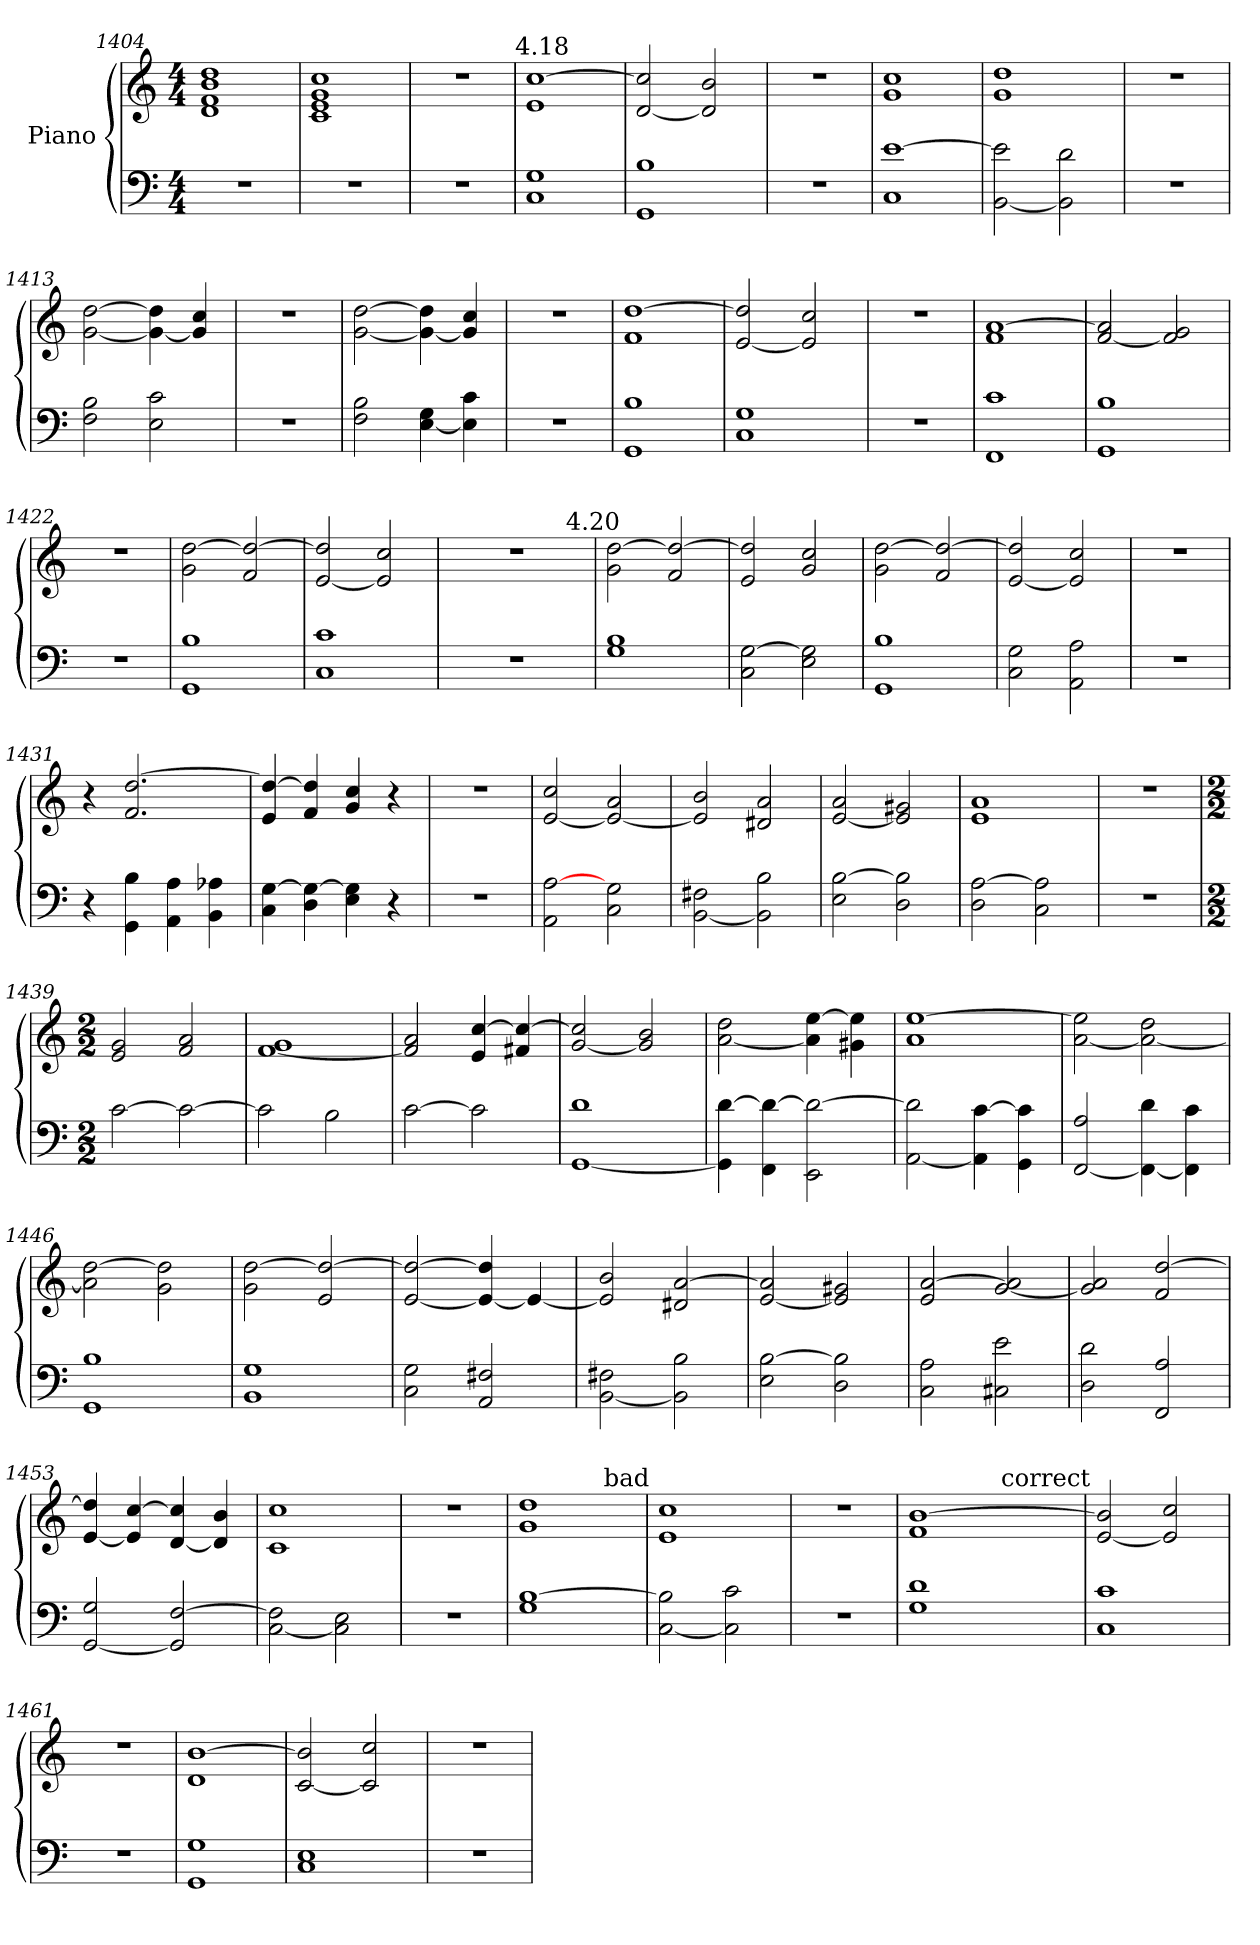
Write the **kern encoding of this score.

**kern	**kern
*part1	*part1
*staff2	*staff1
*I"Piano	*
*clefF4	*clefG2
*k[]	*k[]
*C:	*C:
*M4/4	*M4/4
=1404	=1404
1r	1d 1f 1b 1dd
=1405	=1405
1r	1c 1e 1g 1cc
=1406	=1406
1r	1r
!	!LO:TX:a:t=4.18
=1407	=1407
1C 1G	1e [1cc
=1408	=1408
1GG 1B	[2d/ 2cc/]
.	2d/] 2b/
=1409	=1409
1r	1r
=1410	=1410
1C [1e	1g 1cc
!!LO:LB:g=z
=1411	=1411
[2BB\ 2e\]	1g 1dd
2BB\] 2d\	.
=1412	=1412
1r	1r
=1413	=1413
2F\ 2B\	[2g\ [2dd\
2E\ 2c\	4g\_ 4dd\]
.	4g/] 4cc/
=1414	=1414
1r	1r
=1415	=1415
2F\ 2B\	[2g\ [2dd\
[4E\ 4G\	4g\_ 4dd\]
4E\] 4c\	4g/] 4cc/
=1416	=1416
1r	1r
=1417	=1417
1GG 1B	1f [1dd
!!LO:LB:g=z
=1418	=1418
1C 1G	[2e/ 2dd/]
.	2e/] 2cc/
=1419	=1419
1r	1r
=1420	=1420
1FF 1c	1f [1a
=1421	=1421
1GG 1B	[2f/ 2a/]
.	2f/] 2g/
=1422	=1422
1r	1r
=1423	=1423
1GG 1B	2g\ [2dd\
.	2f/ 2dd/_
=1424	=1424
1C 1c	[2e/ 2dd/]
.	2e/] 2cc/
=1425	=1425
*	*^
1r	1r	3%2ryy
.	.	6ryy
.	.	24.ryy
!	!	!LO:TX:a:t=4.20
.	.	12ryy
.	.	48ryy
*	*v	*v
!!LO:LB:g=z
=1426	=1426
1G 1B	2g\ [2dd\
.	2f/ 2dd/_
=1427	=1427
2C\ [2G\	2e/ 2dd/]
2E\ 2G\]	2g/ 2cc/
=1428	=1428
1GG 1B	2g\ [2dd\
.	2f/ 2dd/_
=1429	=1429
2C\ 2G\	[2e/ 2dd/]
2AA\ 2A\	2e/] 2cc/
=1430	=1430
1r	1r
=1431	=1431
4r	4r
4GG\ 4B\	2.f/ [2.dd/
4AA\ 4A\	.
4BB\ 4A-X\	.
=1432	=1432
4C\ [4G\	4e/ 4dd/_
4D\ 4G\_	4f/ 4dd/]
4E\ 4G\]	4g/ 4cc/
4r	4r
!!LO:LB:g=z
=1433	=1433
1r	1r
=1434	=1434
2AA\ [2A\	[2e/ 2cc/
2C\ 2G\	2e/_ 2a/
=1435	=1435
[2BB\ 2F#X\	2e/] 2b/
2BB\] 2B\	2d#X/ 2a/
=1436	=1436
2E\ [2B\	[2e/ 2a/
2D\ 2B\]	2e/] 2g#X/
=1437	=1437
2D\ [2A\	1e 1a
2C\ 2A\]	.
=1438	=1438
1r	1r
=1439	=1439
*M2/2	*M2/2
[2c\	2e/ 2g/
2c\_	2f/ 2a/
!!LO:PB:g=z
=1440	=1440
2c\]	[1f 1g
2B\	.
=1441	=1441
[2c\	2f/] 2a/
2c\]	4e/ [4cc/
.	4f#X/ 4cc/_
=1442	=1442
[1GG 1d	[2g/ 2cc/]
.	2g/] 2b/
=1443	=1443
4GG\] [4d\	[2a\ 2dd\
4FF\ 4d\_	.
2EE\ 2d\_	4a\] [4ee\
.	4g#X\ 4ee\]
=1444	=1444
[2AA\ 2d\]	1a [1ee
4AA\] [4c\	.
4GG\ 4c\]	.
=1445	=1445
[2FF/ 2A/	[2a\ 2ee\]
4FF\_ 4d\	2a\_ 2dd\
4FF\] 4c\	.
!!LO:LB:g=z
=1446	=1446
1GG 1B	2a\] [2dd\
.	2g\ 2dd\]
=1447	=1447
1BB 1G	2g\ [2dd\
.	2e/ 2dd/_
=1448	=1448
2C\ 2G\	[2e/ 2dd/_
2AA/ 2F#X/	4e/_ 4dd/]
.	4e/_
=1449	=1449
[2BB\ 2F#X\	2e/] 2b/
2BB\] 2B\	2d#X/ [2a/
=1450	=1450
2E\ [2B\	[2e/ 2a/]
2D\ 2B\]	2e/] 2g#X/
=1451	=1451
2C\ 2A\	2e/ [2a/
2C#X\ 2e\	[2g/ 2a/]
=1452	=1452
2D\ 2d\	2g/] 2a/
2FF/ 2A/	2f/ [2dd/
!!LO:LB:g=z
=1453	=1453
[2GG/ 2G/	[4e/ 4dd/]
.	4e/] [4cc/
2GG/] [2F/	[4d/ 4cc/]
.	4d/] 4b/
=1454	=1454
[2C\ 2F\]	1c 1cc
2C\] 2E\	.
=1455	=1455
1r	1r
=1456	=1456
*	*^
1G [1B	1g 1dd	2.ryy
!	!	!LO:TX:a:t=bad
.	.	4ryy
*	*v	*v
=1457	=1457
[2C\ 2B\]	1e 1cc
2C\] 2c\	.
=1458	=1458
1r	1r
=1459	=1459
*	*^
1G 1d	1f [1b	3ryy
.	.	6ryy
.	.	96ryy
!	!	!LO:TX:a:t=correct
.	.	3ryy
.	.	12...ryy
*	*v	*v
!!LO:LB:g=z
=1460	=1460
1C 1c	[2e/ 2b/]
.	2e/] 2cc/
=1461	=1461
1r	1r
=1462	=1462
1GG 1G	1d [1b
=1463	=1463
1C 1E	[2c/ 2b/]
.	2c/] 2cc/
=1464	=1464
1r	1r
=	=
*-	*-
